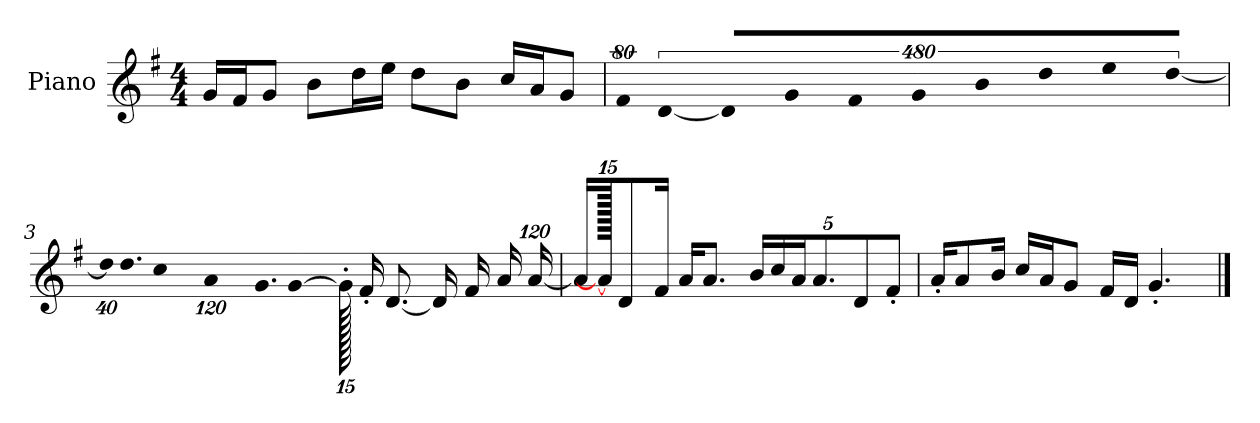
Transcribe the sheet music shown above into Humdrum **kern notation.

**kern
*part1
*staff1
*I"Piano
*I'P-no
*clefG2
*k[f#]
*M4/4
*MM90
=1
16g/LL
16f#/J
8g/J
8b\L
16dd\L
16ee\JJ
8dd\L
8b\J
16cc/LL
16a/J
8g/J
=2
!LO:N:vis=8
640%71f#/
!LO:N:vis=4
[1920%427d/
!LO:N:vis=16
1920%107d/LL]
!LO:N:vis=16
1920%107g/J
!LO:N:vis=8
640%71f#/
!LO:N:vis=8
640%71g/
!LO:N:vis=8
640%71b/
!LO:N:vis=16
1920%107dd/L
!LO:N:vis=16
1920%107ee/J
!LO:N:vis=8
[640%71dd/J
=3
*Xbrackettup
!LO:N:vis=32
640%23dd\KLL]
!LO:N:vis=16.
960%103dd\
!LO:N:vis=16
1920%137cc\
!LO:N:vis=16
1920%137a\
!LO:N:vis=16.
960%103g\
[384%41g\J
1920g'\]
16f#'/KL
[8.d/J
16d/LL]
16f#/
16a/
[1920%119a/JJ
!!LO:LB:g=z
=4
16a/KL]
1920a/_
8d/
16f#/Jk
16a/KL
8.a/J
20b/LL
20cc/
20a/J
10.a/
10d/
10f#'/J
=5
16a'/KL
8a/
16b/Jk
16cc/LL
16a/J
8g/J
16f#/LL
16d/JJ
4.g'/
==
*-
